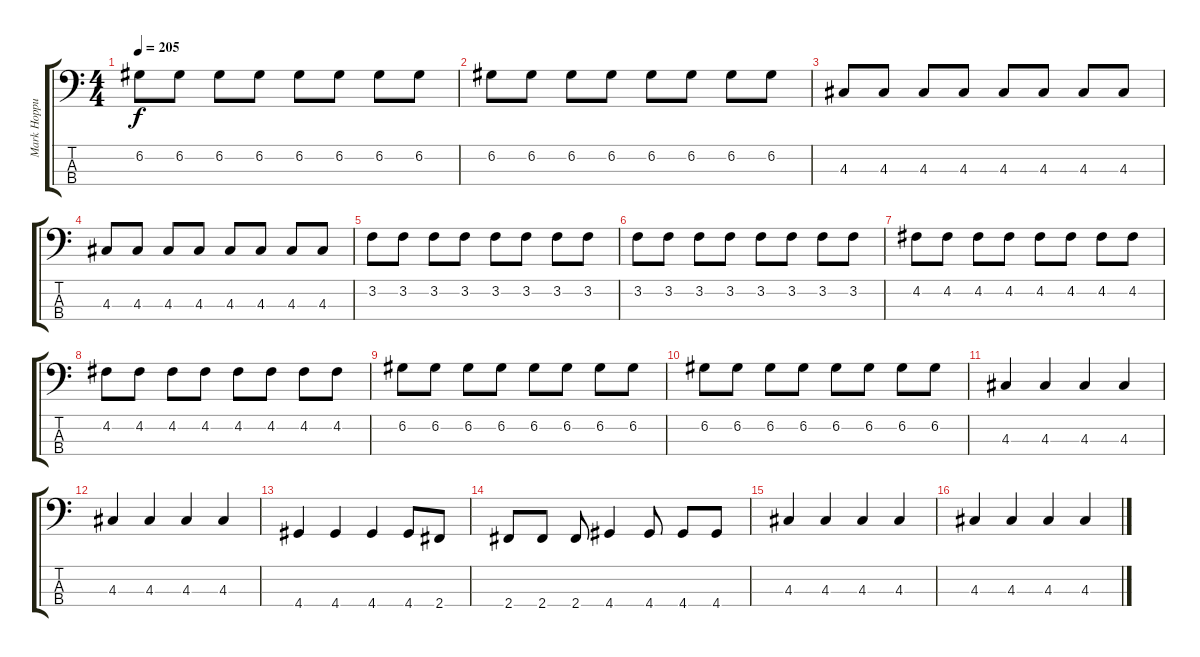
\track ("Mark Hoppus (Bass)" "Mark Hoppu") {instrument electricbasspick}
\staff {score tabs}
\tuning (G2 D2 A1 E1) {hide}
\ts (4 4)
\tempo 205
\clef f4
\ks c
6.2.8{dy f} 6.2.8 6.2.8 6.2.8 6.2.8 6.2.8 6.2.8 6.2.8 |
6.2.8 6.2.8 6.2.8 6.2.8 6.2.8 6.2.8 6.2.8 6.2.8 |
4.3.8 4.3.8 4.3.8 4.3.8 4.3.8 4.3.8 4.3.8 4.3.8 |
4.3.8 4.3.8 4.3.8 4.3.8 4.3.8 4.3.8 4.3.8 4.3.8 |
3.2.8 3.2.8 3.2.8 3.2.8 3.2.8 3.2.8 3.2.8 3.2.8 |
3.2.8 3.2.8 3.2.8 3.2.8 3.2.8 3.2.8 3.2.8 3.2.8 |
4.2.8 4.2.8 4.2.8 4.2.8 4.2.8 4.2.8 4.2.8 4.2.8 |
4.2.8 4.2.8 4.2.8 4.2.8 4.2.8 4.2.8 4.2.8 4.2.8 |
6.2.8 6.2.8 6.2.8 6.2.8 6.2.8 6.2.8 6.2.8 6.2.8 |
6.2.8 6.2.8 6.2.8 6.2.8 6.2.8 6.2.8 6.2.8 6.2.8 |
4.3.4 4.3.4 4.3.4 4.3.4 |
4.3.4 4.3.4 4.3.4 4.3.4 |
4.4.4 4.4.4 4.4.4 4.4.8 2.4.8 |
2.4.8 2.4.8 2.4.8 4.4.4 4.4.8 4.4.8 4.4.8 |
4.3.4 4.3.4 4.3.4 4.3.4 |
4.3.4 4.3.4 4.3.4 4.3.4
